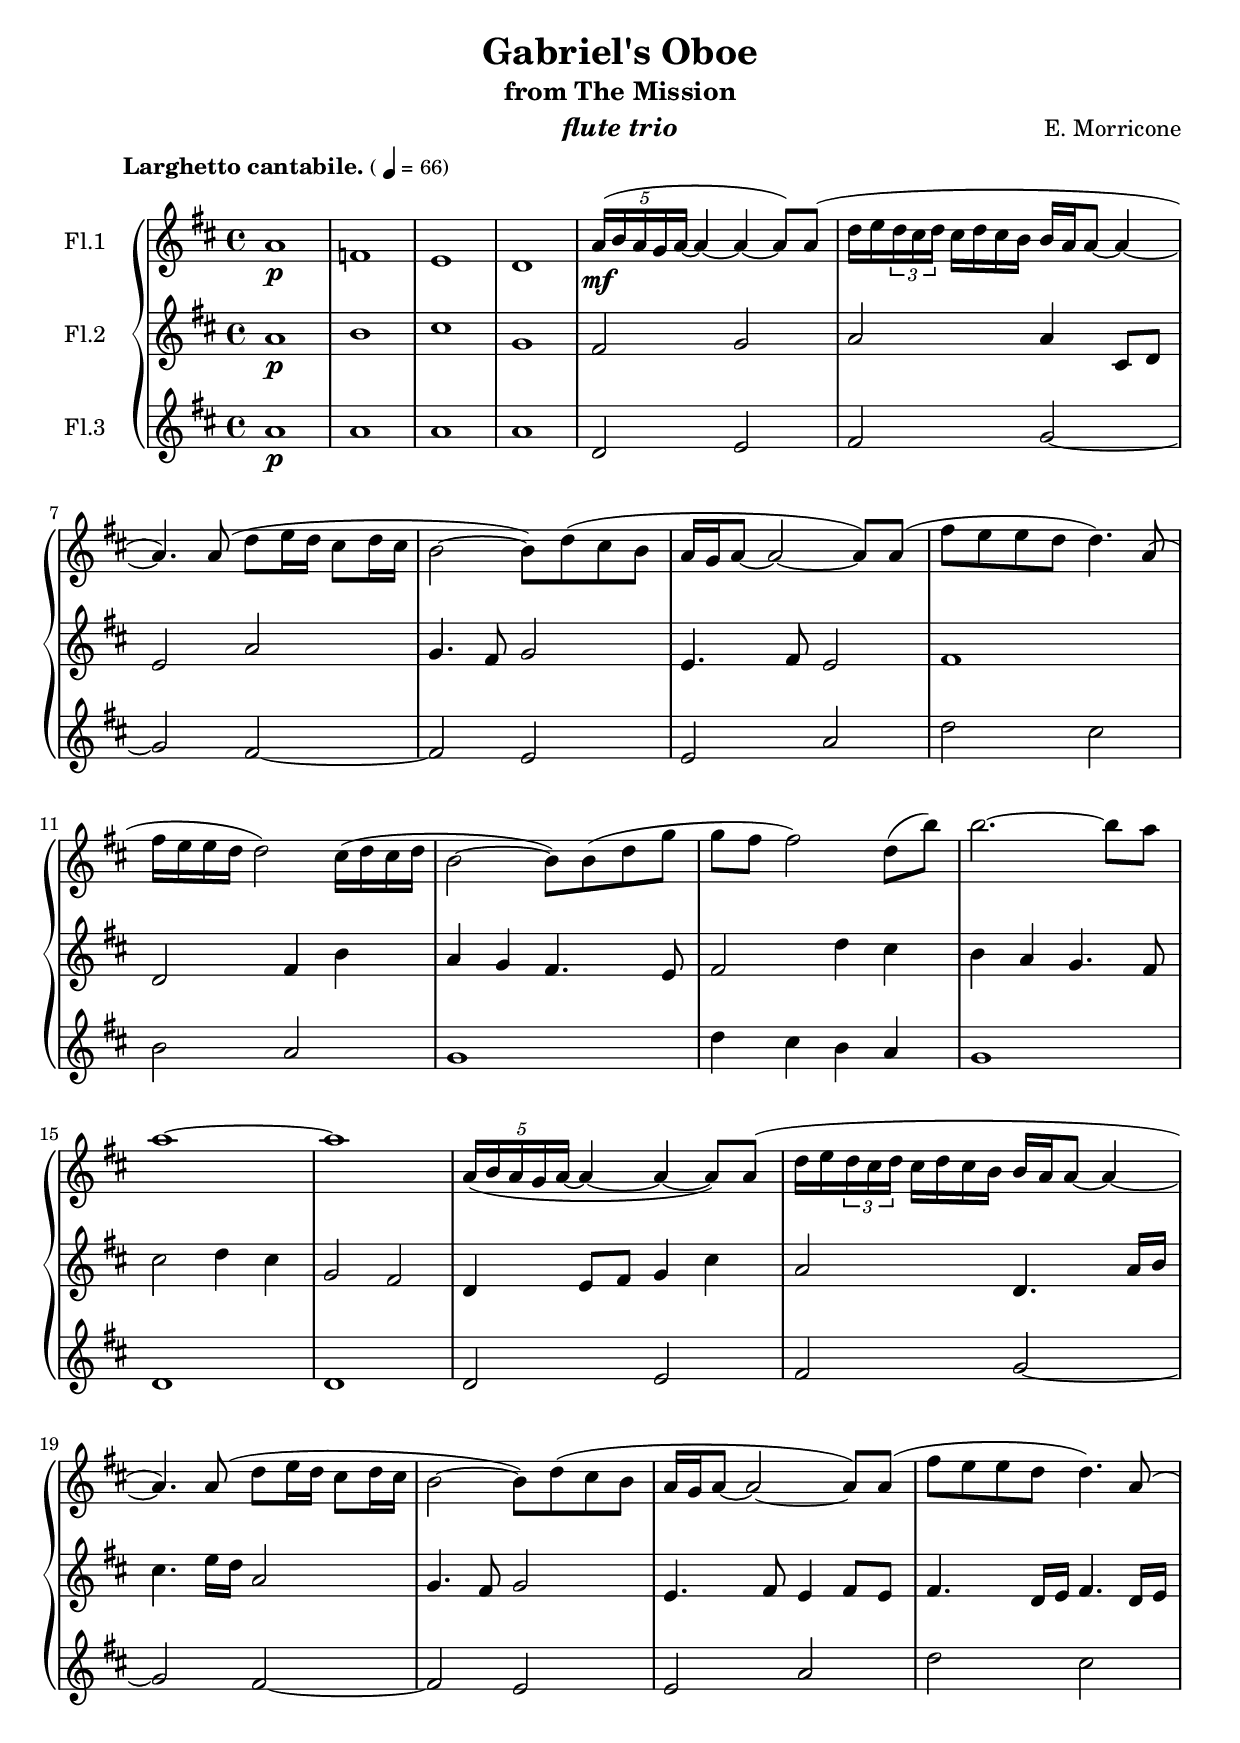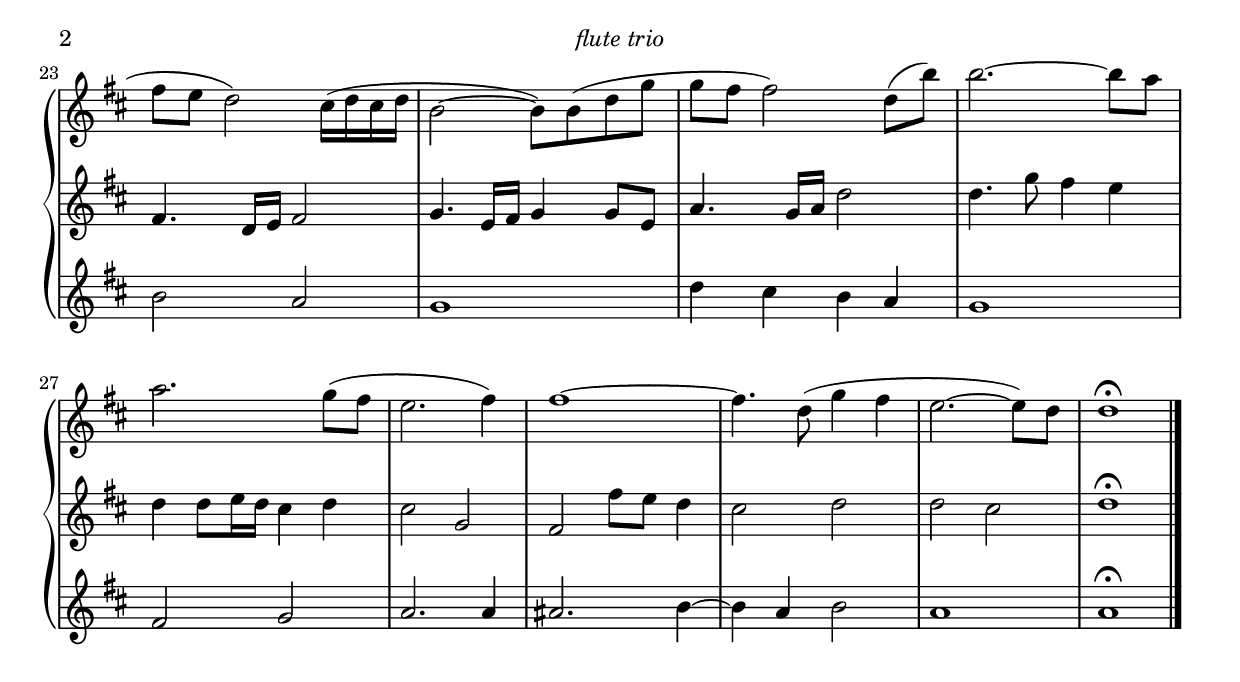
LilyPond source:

\version "2.10.13"


soloflute = \relative c'' {
    \clef violin
    \key d \major
    \time 4/4

    % Intro (4 battute)
    a1\p
    f1
    e1
    d1

    % Tema (12 battute)
    \times 4/5 { a'16\mf^([ b a g a~] }		a4~		a4~		a8) a8(
    d16 e \times 2/3 {d16 cis d}		cis d cis b	b a a8~		a4~
    a4.) a8( d8[e16 d] cis8[d16 cis]
    b2~ b8) d( cis b
    a16 g a8~a2~a8) a8(
    fis'8 e e d d4.) a8(
    fis'16[ e e d] d2) cis16( d cis d
    b2~ b8) b( d g
    g8 fis fis2) d8( b')
    b2.~ b8 a
    a1~
    a1

    % Tema Ripetuto
    \times 4/5 { a,16([ b a g a~] }		a4~		a4~		a8) a8(
    d16 e \times 2/3 {d16 cis d}		cis d cis b	b a a8~		a4~
    a4.) a8( d8[e16 d] cis8[d16 cis]
    b2~ b8) d( cis b
    a16 g a8~a2~a8) a8(
    fis'8 e e d d4.) a8(
    fis'8 e d2) cis16( d cis d
    b2~ b8) b( d g
    g8 fis fis2) d8( b')
    b2.~ b8 a
    a2. g8( fis

    % Finale
    e2. fis4)
    fis1~
    fis4. d8( g4 fis4
    e2.~e8) d
    d1^\fermata

    \bar "|."
}


middleflute = \relative c'' {
    \clef violin
    \key d \major
    \time 4/4

    % Intro (4 battute)
    a1\p  				% 1
    b1  				% 2
    cis1				% 3
    g1					% 4

    % Tema (12 battute)
    fis2	g2			% 5
    a2		a4 cis,8[ d]		% 6
    e2		a2			% 7
    g4.		fis8 g2			% 8
    e4.		fis8 e2			% 9
    fis1				% 10
    d2		fis4 b4			% 11
    a4 g4	fis4. e8		% 12
    fis2	d'4 cis4		% 13
    b4 a4	g4. fis8		% 14
    cis'2	d4 cis4			% 15
    g2		fis2			% 16

    %A Tema Ripetuto (10 battute)
    d4 e8[fis]	g4 cis4			% 17
    a2		d,4. a'16[ b]		% 18
    cis4. e16[ d]  a2			% 19
    g4.		fis8 g2			% 20
    e4.	fis8	e4 fis8[ e]		% 21
    fis4. d16[ e] fis4. d16[ e]		% 22
    fis4. d16[ e] fis2			% 23
    g4. e16[ fis] g4 g8[ e]		% 24
%    a4. g16[ a]	d,2			% 25
%     d4 a'8[ g]	fis4 e4			% 26
    a4. g16[ a]	d2			% 25
    d4. g8	fis4 e4			% 26

    % Finale (6 battute)
    d4 d8[ e16 d] cis4 d4		% 27
%    cis2	g'2				% 28
    cis2	g2			% 28
    fis2	fis'8[ e] d4		% 29
    cis2	d2			% 30
    d2		cis2			% 31
    d1^\fermata				% 32

    \bar "|."
}

bassflute = \relative c' {
    \clef violin
    \key d \major
    \time 4/4

    % Intro (4 battute)
    a'1\p				% 1
    a1					% 2
    a1					% 3
    a1					% 4

    % Tema (12 battute)
    d,2		e2			% 5
    fis2	g2~			% 6
    g2		fis2~			% 7
    fis2	e2			% 8
    e2		a2			% 9
    d2		cis2			% 10
    b2		a2			% 11
    g1					% 12
    d'4 cis4	b4 a4			% 13
    g1					% 14
    d1					% 15
    d1					% 16

    %A Tema Ripetuto (10 battute)
    d2		e2			% 17
    fis2	g2~			% 18
    g2		fis2~			% 19
    fis2	e2			% 20
    e2		a2			% 21
    d2		cis2			% 22
    b2		a2			% 23
    g1					% 24
    d'4 cis4	b4 a4			% 25
    g1					% 26

    % Finale (6 battute)
    fis2	g2			% 27
    a2.		a4			% 28
    ais2.	b4~			% 29
    b4 a4	b2			% 30
    a1					% 31
    a1^\fermata				% 32

    \bar "|."
}


\book {

    \header {
        title       = "Gabriel's Oboe"
	subtitle    = \markup { from "The Mission" }
	instrument  = \markup \italic "flute trio"
        composer    = "E. Morricone"
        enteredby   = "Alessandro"
	piece       = \markup { \bold "          Larghetto cantabile." \smaller { (\note #"4"#1 = 66) } }
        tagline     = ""
    }

    \score {
        \new GrandStaff <<
            \new Staff <<
                \set Staff.instrumentName = "Fl.1"
                \set Staff.midiInstrument = "flute"		
	        \soloflute
            >>
            \new Staff <<
                \set Staff.instrumentName = "Fl.2"
                \set Staff.midiInstrument = "flute"		
	        \middleflute
            >>
            \new Staff <<
                \set Staff.instrumentName = "Fl.3"
                \set Staff.midiInstrument = "flute"		
	        \bassflute
            >>
        >>
        \layout {}
	\midi {
            \context {
                \Score tempoWholesPerMinute = #(ly:make-moment 66 4)
            }
        }
    }

}